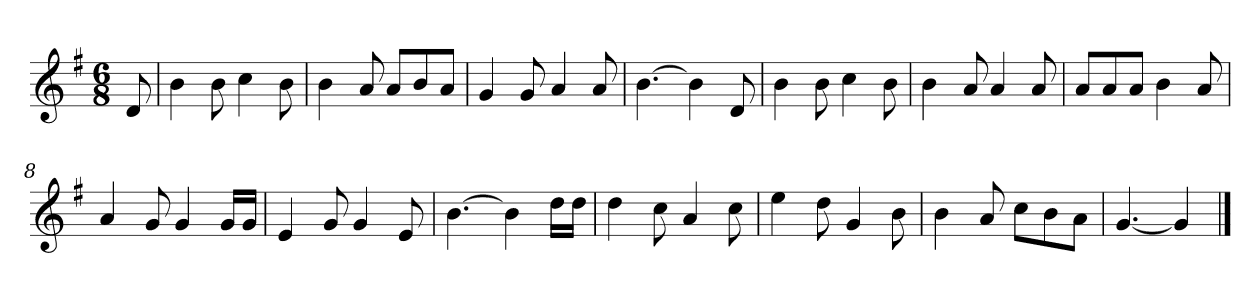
**kern
*part1
*staff1
*k[f#]
*M6/8
*MM120
=
8d
=1
4b
8b
4cc
8b
=2
4b
8a
8aL
8b
8aJ
=3
4g
8g
4a
8a
=4
[4.b
4b]
8d
=5
4b
8b
4cc
8b
=6
4b
8a
4a
8a
=7
8aL
8a
8aJ
4b
8a
=8
4a
8g
4g
16gLL
16gJJ
=9
4e
8g
4g
8e
=10
[4.b
4b]
16ddLL
16ddJJ
=11
4dd
8cc
4a
8cc
=12
4ee
8dd
4g
8b
=13
4b
8a
8ccL
8b
8aJ
=14
[4.g
4g]
==
*-
